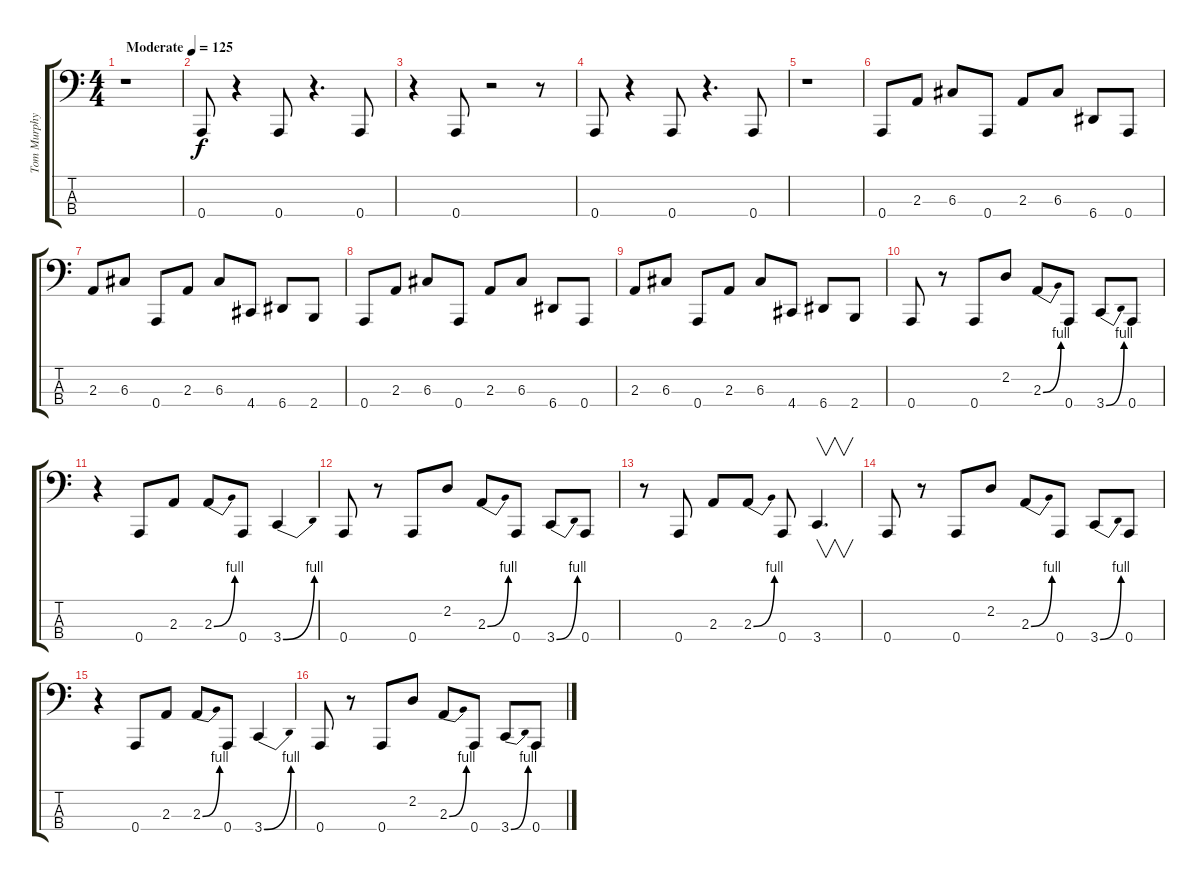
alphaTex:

\track ("Tom Murphy" "Tom Murphy") {instrument electricbassfinger}
\staff {score tabs}
\tuning (F2 C2 G1 A0) {hide}
\ts (4 4)
\tempo (125 "Moderate")
\clef f4
\ks c
r.1{dy f instrument electricbassfinger} |
0.4.8 r.4 0.4.8 r.4{d} 0.4.8 |
r.4 0.4.8 r.2 r.8 |
0.4.8 r.4 0.4.8 r.4{d} 0.4.8 |
r.1 |
0.4.8 2.3.8 6.3.8 0.4.8 2.3.8 6.3.8 6.4.8 0.4.8 |
2.3.8 6.3.8 0.4.8 2.3.8 6.3.8 4.4.8 6.4.8 2.4.8 |
0.4.8 2.3.8 6.3.8 0.4.8 2.3.8 6.3.8 6.4.8 0.4.8 |
2.3.8 6.3.8 0.4.8 2.3.8 6.3.8 4.4.8 6.4.8 2.4.8 |
0.4.8 r.8 0.4.8 2.2.8 2.3{be (bend 0 0 60 4)}.8 0.4.8 3.4{be (bend 0 0 60 4)}.8 0.4.8 |
r.4 0.4.8 2.3.8 2.3{be (bend 0 0 60 4)}.8 0.4.8 3.4{be (bend 0 0 60 4)}.4 |
0.4.8 r.8 0.4.8 2.2.8 2.3{be (bend 0 0 60 4)}.8 0.4.8 3.4{be (bend 0 0 60 4)}.8 0.4.8 |
r.8 0.4.8 2.3.8 2.3{be (bend 0 0 60 4)}.8 0.4.8 3.4.4{v d} |
0.4.8 r.8 0.4.8 2.2.8 2.3{be (bend 0 0 60 4)}.8 0.4.8 3.4{be (bend 0 0 60 4)}.8 0.4.8 |
r.4 0.4.8 2.3.8 2.3{be (bend 0 0 60 4)}.8 0.4.8 3.4{be (bend 0 0 60 4)}.4 |
0.4.8 r.8 0.4.8 2.2.8 2.3{be (bend 0 0 60 4)}.8 0.4.8 3.4{be (bend 0 0 60 4)}.8 0.4.8
